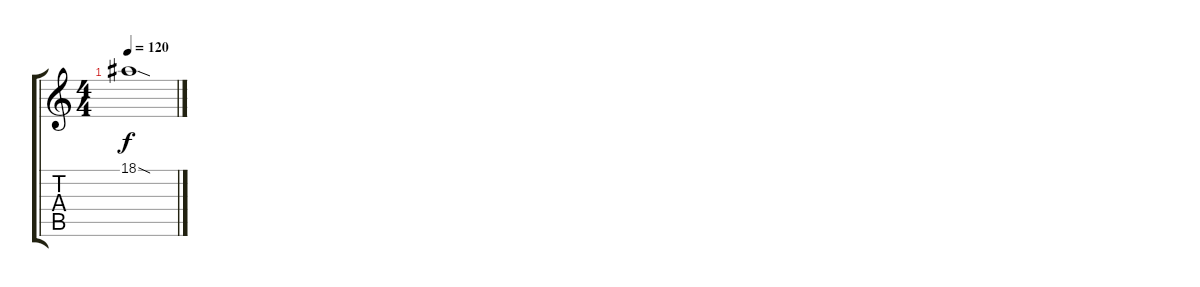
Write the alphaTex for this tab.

\track "" {instrument brasssection}
\staff {score tabs}
\tuning (E4 B3 G3 D3 A2 E2) {hide}
\ts (4 4)
\tempo 120
\clef g2
\ks c
18.1{sod t}.1{dy f}
